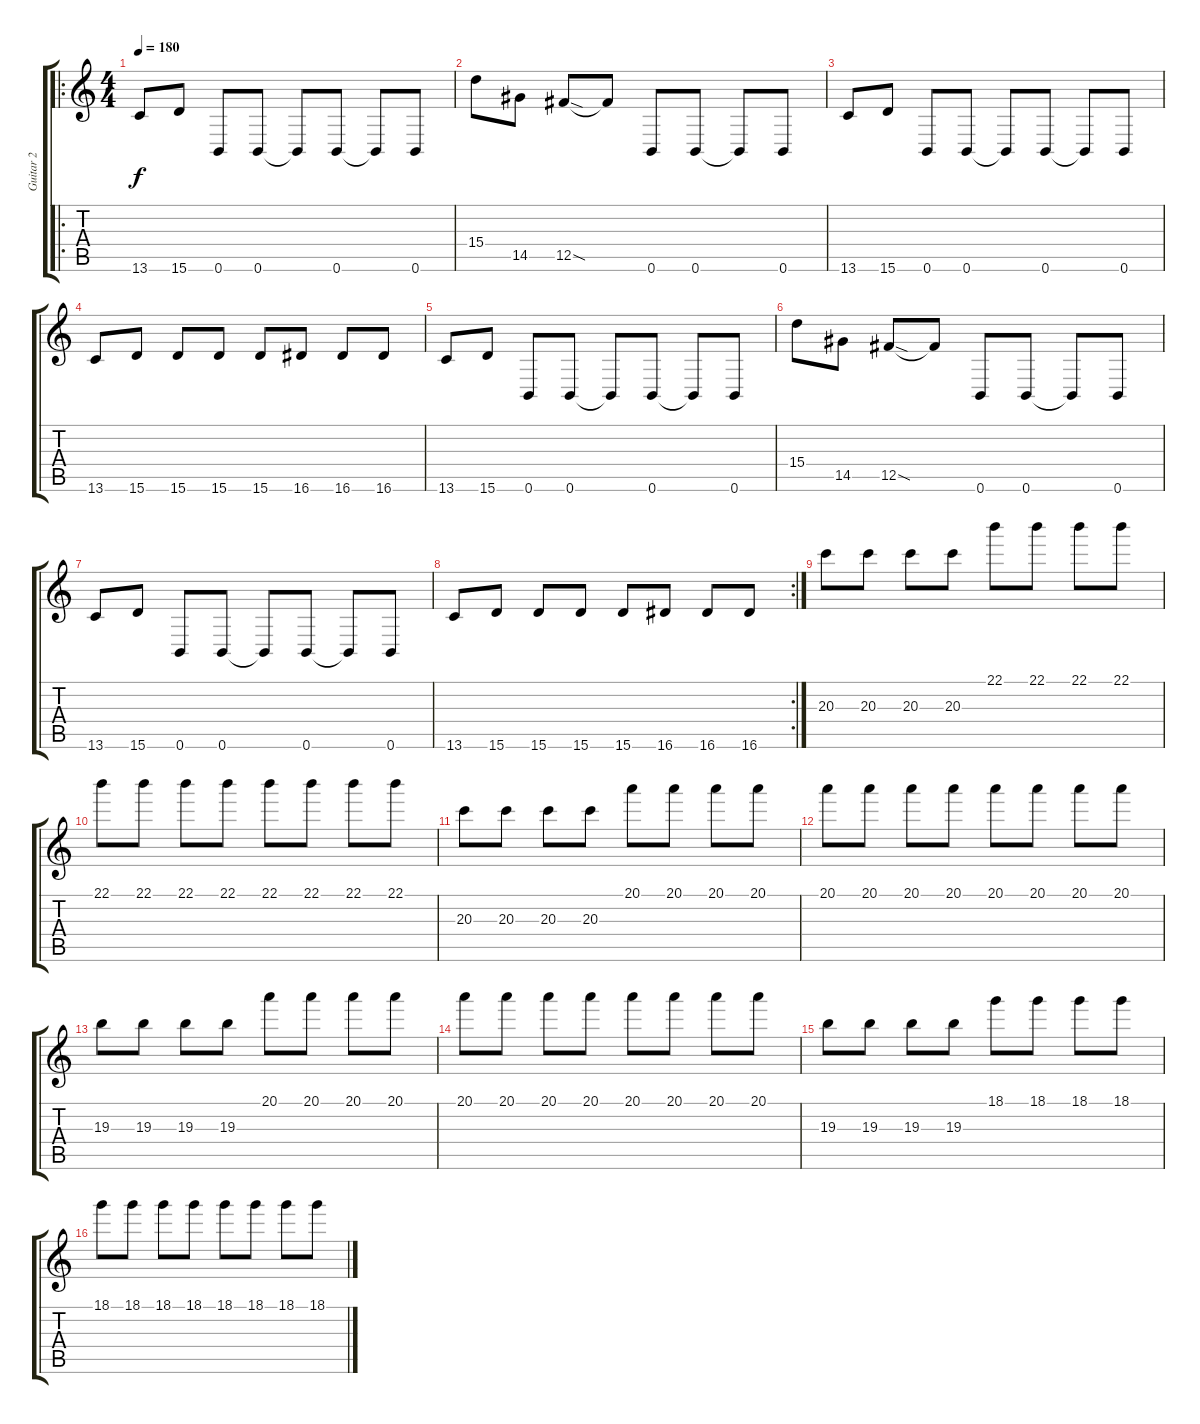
\track ("Guitar 2" "Guitar 2") {instrument overdrivenguitar}
\staff {score tabs}
\tuning (Db4 Ab3 E3 B2 Gb2 B1) {hide}
\ro
\ts (4 4)
\tempo 180
\clef g2
\ks c
13.6.8{dy f} 15.6.8 0.6.8 0.6.8 0.6{t}.8 0.6.8 0.6{t}.8 0.6.8 |
15.4.8 14.5.8 12.5{sod}.8 12.5{t}.8 0.6.8 0.6.8 0.6{t}.8 0.6.8 |
13.6.8 15.6.8 0.6.8 0.6.8 0.6{t}.8 0.6.8 0.6{t}.8 0.6.8 |
13.6.8 15.6.8 15.6.8 15.6.8 15.6.8 16.6.8 16.6.8 16.6.8 |
13.6.8 15.6.8 0.6.8 0.6.8 0.6{t}.8 0.6.8 0.6{t}.8 0.6.8 |
15.4.8 14.5.8 12.5{sod}.8 12.5{t}.8 0.6.8 0.6.8 0.6{t}.8 0.6.8 |
13.6.8 15.6.8 0.6.8 0.6.8 0.6{t}.8 0.6.8 0.6{t}.8 0.6.8 |
\rc 2
13.6.8 15.6.8 15.6.8 15.6.8 15.6.8 16.6.8 16.6.8 16.6.8 |
20.3.8 20.3.8 20.3.8 20.3.8 22.1.8 22.1.8 22.1.8 22.1.8 |
22.1.8 22.1.8 22.1.8 22.1.8 22.1.8 22.1.8 22.1.8 22.1.8 |
20.3.8 20.3.8 20.3.8 20.3.8 20.1.8 20.1.8 20.1.8 20.1.8 |
20.1.8 20.1.8 20.1.8 20.1.8 20.1.8 20.1.8 20.1.8 20.1.8 |
19.3.8 19.3.8 19.3.8 19.3.8 20.1.8 20.1.8 20.1.8 20.1.8 |
20.1.8 20.1.8 20.1.8 20.1.8 20.1.8 20.1.8 20.1.8 20.1.8 |
19.3.8 19.3.8 19.3.8 19.3.8 18.1.8 18.1.8 18.1.8 18.1.8 |
18.1.8 18.1.8 18.1.8 18.1.8 18.1.8 18.1.8 18.1.8 18.1.8
